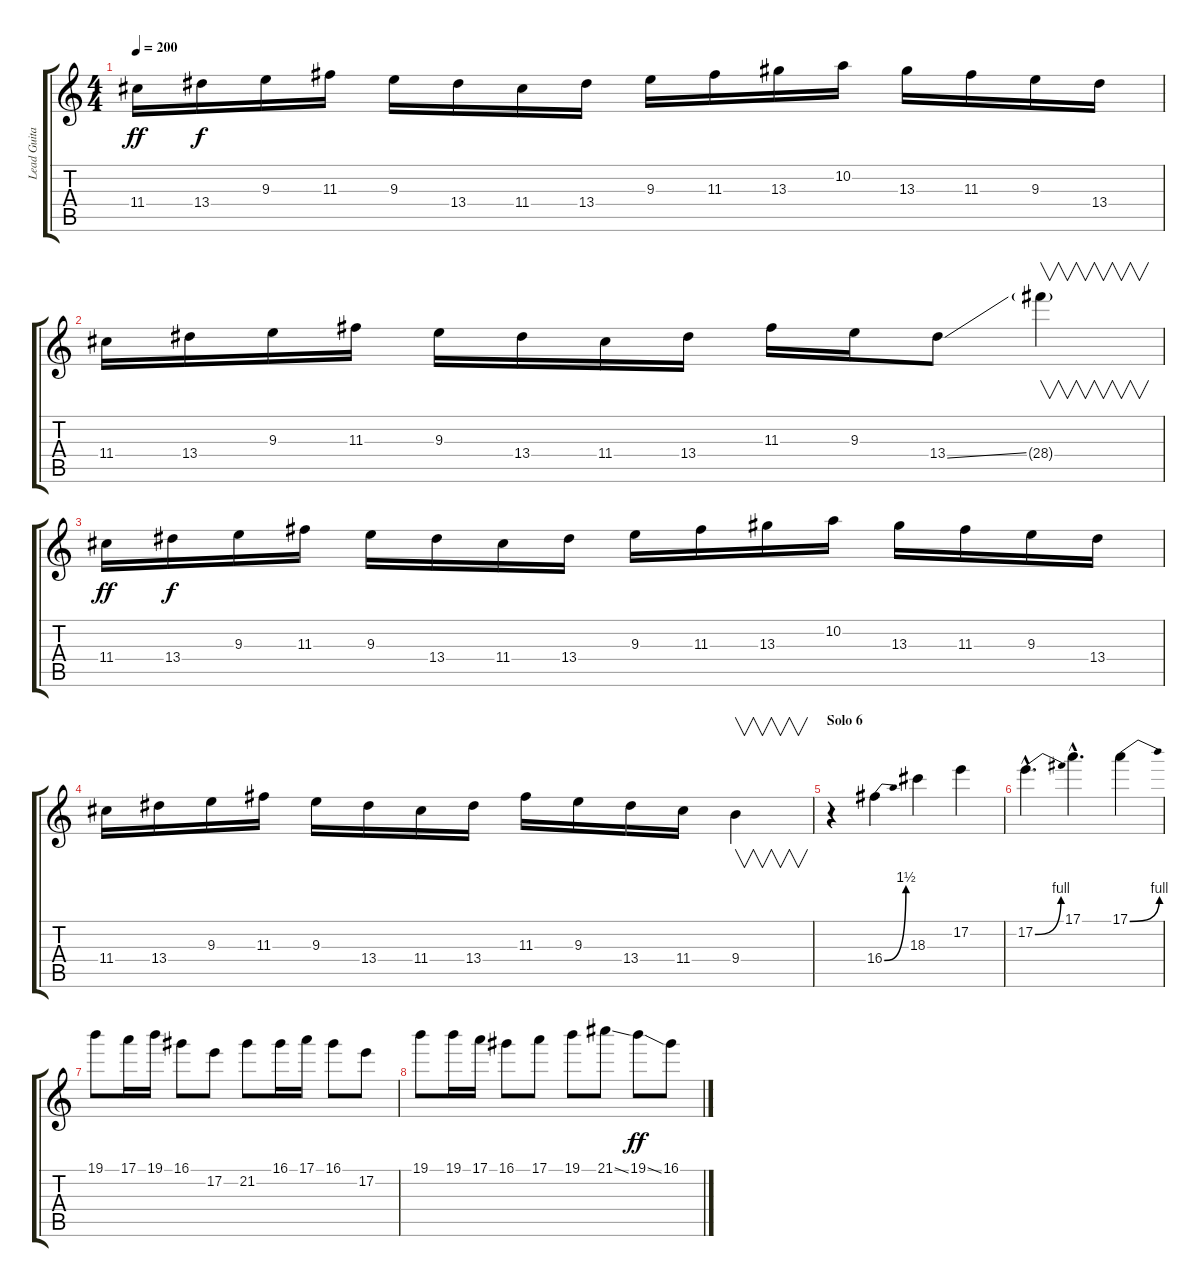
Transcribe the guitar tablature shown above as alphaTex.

\track ("Lead Guitar (Li)" "Lead Guita") {instrument distortionguitar}
\staff {score tabs}
\tuning (E4 B3 G3 D3 A2 E2) {hide}
\ts (4 4)
\tempo 200
\clef g2
\ks c
11.4.16{dy ff} 13.4.16{dy f} 9.3.16 11.3.16 9.3.16 13.4.16 11.4.16 13.4.16 9.3.16 11.3.16 13.3.16 10.2.16 13.3.16 11.3.16 9.3.16 13.4.16 |
11.4.16 13.4.16 9.3.16 11.3.16 9.3.16 13.4.16 11.4.16 13.4.16 11.3.16 9.3.16 13.4{ss}.8 28.4{g}.4{v} |
11.4.16{dy ff} 13.4.16{dy f} 9.3.16 11.3.16 9.3.16 13.4.16 11.4.16 13.4.16 9.3.16 11.3.16 13.3.16 10.2.16 13.3.16 11.3.16 9.3.16 13.4.16 |
11.4.16 13.4.16 9.3.16 11.3.16 9.3.16 13.4.16 11.4.16 13.4.16 11.3.16 9.3.16 13.4.16 11.4.16 9.4.4{v} |
\section ("" "Solo 6")
r.4 16.4{be (bend 0 0 60 6)}.4 18.3.4 17.2.4 |
17.2{be (bend 0 0 60 4) hac}.4{d} 17.1{hac}.4{d} 17.1{be (bend 0 0 60 4)}.4 |
19.1.8 17.1.16 19.1.16 16.1.8 17.2.8 21.2.8 16.1.16 17.1.16 16.1.8 17.2.8 |
19.1.8 19.1.16 17.1.16 16.1.8 17.1.8 19.1.8 21.1{ss}.8 19.1{ss}.8{dy ff} 16.1.8
